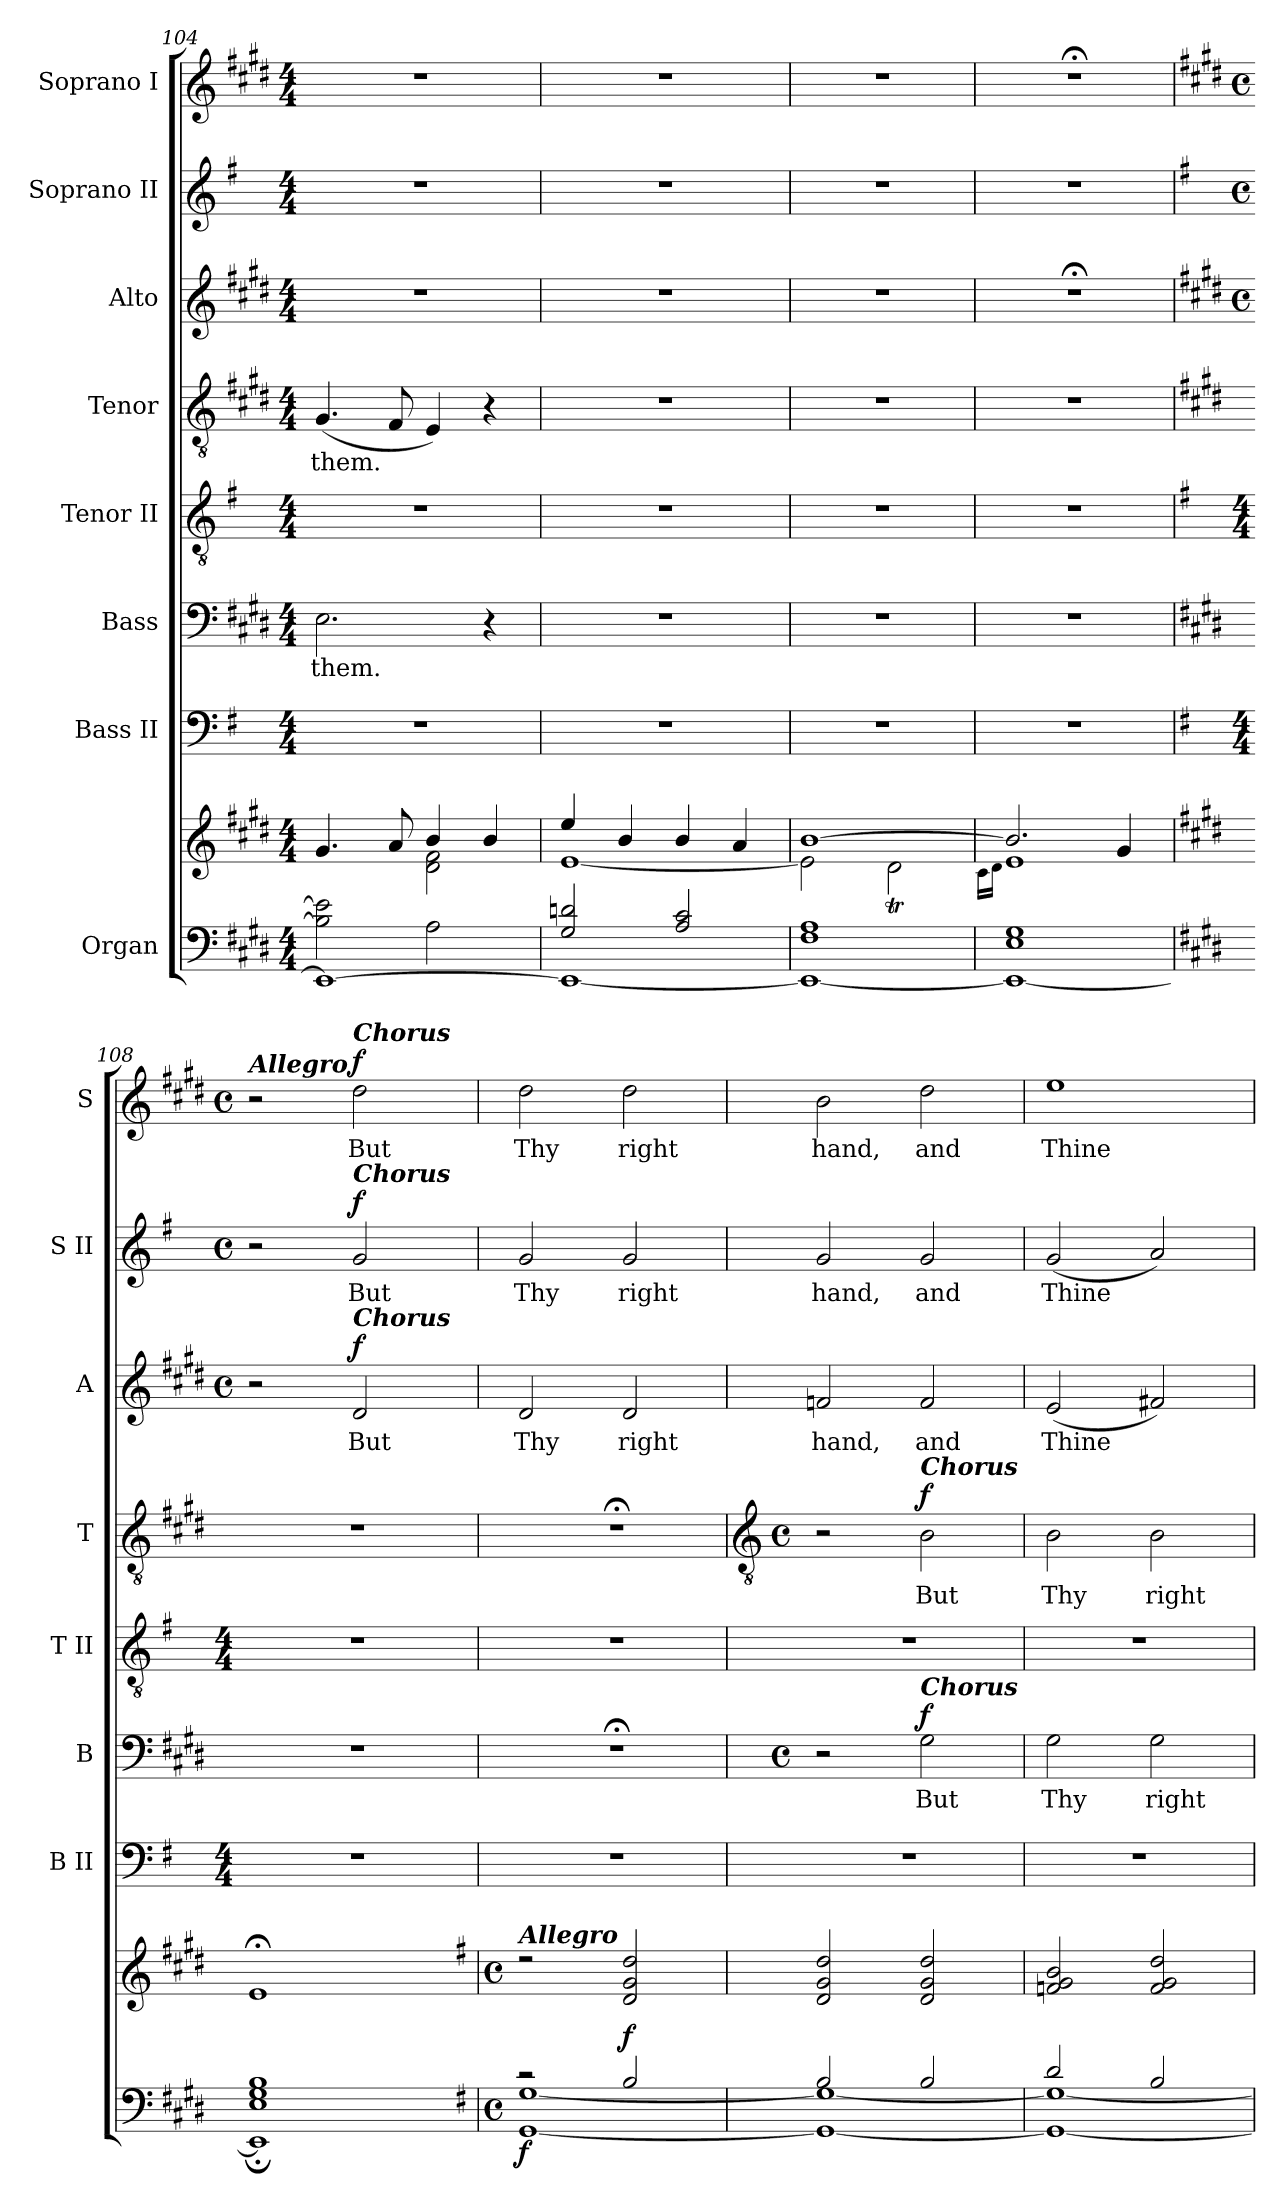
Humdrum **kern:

**kern	**kern	**dynam	**kern	**kern	**text	**dynam	**kern	**kern	**text	**dynam	**kern	**text	**dynam	**kern	**text	**dynam	**kern	**text	**dynam
*part8	*part8	*part8	*part7	*part6	*part6	*part6	*part5	*part4	*part4	*part4	*part3	*part3	*part3	*part2	*part2	*part2	*part1	*part1	*part1
*staff9	*staff8	*staff8/9	*staff7	*staff6	*staff6	*staff6	*staff5	*staff4	*staff4	*staff4	*staff3	*staff3	*staff3	*staff2	*staff2	*staff2	*staff1	*staff1	*staff1
*I"Organ	*	*	*I"Bass II	*I"Bass	*	*	*I"Tenor II	*I"Tenor	*	*	*I"Alto	*	*	*I"Soprano II	*	*	*I"Soprano I	*	*
*	*	*	*I'B II	*I'B	*	*	*I'T II	*I'T	*	*	*I'A	*	*	*I'S II	*	*	*I'S	*	*
*clefF4	*clefG2	*	*clefF4	*clefF4	*	*	*clefGv2	*clefGv2	*	*	*clefG2	*	*	*clefG2	*	*	*clefG2	*	*
*k[f#c#g#d#]	*k[f#c#g#d#]	*	*k[f#]	*k[f#c#g#d#]	*	*	*k[f#]	*k[f#c#g#d#]	*	*	*k[f#c#g#d#]	*	*	*k[f#]	*	*	*k[f#c#g#d#]	*	*
*E:	*E:	*	*G:	*E:	*	*	*G:	*E:	*	*	*E:	*	*	*G:	*	*	*E:	*	*
*M4/4	*M4/4	*	*M4/4	*M4/4	*	*	*M4/4	*M4/4	*	*	*M4/4	*	*	*M4/4	*	*	*M4/4	*	*
=104	=104	=104	=104	=104	=104	=104	=104	=104	=104	=104	=104	=104	=104	=104	=104	=104	=104	=104	=104
*^	*^	*	*	*	*	*	*	*	*	*	*	*	*	*	*	*	*	*	*
*	*^	*	*	*	*	*	*	*	*	*	*	*	*	*	*	*	*	*	*	*	*
!	!	!	!	!	!	!	!	!LO:LY:b	!	!	!	!LO:LY:b	!	!	!	!	!	!	!	!	!	!
2B\] 2e\]	2ryy	1EE\_	4.g#/	2ryy	.	1r	2.E	them.	.	1r	(<4.G#	them.	.	1r	.	.	1r	.	.	1r	.	.
.	.	.	8a/	.	.	.	.	.	.	.	8F#	.	.	.	.	.	.	.	.	.	.	.
2ryy	2A\	.	4b/	2d#\ 2f#\	.	.	.	.	.	.	4E)	.	.	.	.	.	.	.	.	.	.	.
.	.	.	4b/	.	.	.	4r	.	.	.	4r	.	.	.	.	.	.	.	.	.	.	.
*	*v	*v	*	*	*	*	*	*	*	*	*	*	*	*	*	*	*	*	*	*	*	*
=105	=105	=105	=105	=105	=105	=105	=105	=105	=105	=105	=105	=105	=105	=105	=105	=105	=105	=105	=105	=105	=105
2G#/ 2dn/	1EE\_	4ee/	[1e\	.	1r	1r	.	.	1r	1r	.	.	1r	.	.	1r	.	.	1r	.	.
.	.	4b/	.	.	.	.	.	.	.	.	.	.	.	.	.	.	.	.	.	.	.
2A/ 2c#/	.	4b/	.	.	.	.	.	.	.	.	.	.	.	.	.	.	.	.	.	.	.
.	.	4a/	.	.	.	.	.	.	.	.	.	.	.	.	.	.	.	.	.	.	.
=106	=106	=106	=106	=106	=106	=106	=106	=106	=106	=106	=106	=106	=106	=106	=106	=106	=106	=106	=106	=106	=106
1F#/ 1A/	1EE\_	[1b/	2e\]	.	1r	1r	.	.	1r	1r	.	.	1r	.	.	1r	.	.	1r	.	.
.	.	.	2d#t\	.	.	.	.	.	.	.	.	.	.	.	.	.	.	.	.	.	.
=107	=107	=107	=107	=107	=107	=107	=107	=107	=107	=107	=107	=107	=107	=107	=107	=107	=107	=107	=107	=107	=107
.	.	.	16qqc#\LL	.	.	.	.	.	.	.	.	.	.	.	.	.	.	.	.	.	.
.	.	.	16qqd#\JJ	.	.	.	.	.	.	.	.	.	.	.	.	.	.	.	.	.	.
1E/ 1G#/	1EE\_	2.b/]	1e\	.	1r	1r	.	.	1r	1r	.	.	1r;<	.	.	1r	.	.	1r;<	.	.
.	.	4g#/	.	.	.	.	.	.	.	.	.	.	.	.	.	.	.	.	.	.	.
*	*	*	*	*	*	*	*	*	*	*	*	*	*k[f#]	*	*	*	*	*	*k[f#]	*	*
*	*	*	*	*	*	*	*	*	*	*	*	*	*G:	*	*	*	*	*	*G:	*	*
!!LO:LB:g=z
=108	=108	=108	=108	=108	=108	=108	=108	=108	=108	=108	=108	=108	=108	=108	=108	=108	=108	=108	=108	=108	=108
*	*	*	*	*	*	*	*	*	*	*	*	*	*	*	*	*k[f#]	*	*	*	*	*
*	*	*	*	*	*	*	*	*	*	*	*	*	*	*	*	*G:	*	*	*	*	*
*	*	*	*	*	*M4/4	*	*	*	*M4/4	*	*	*	*M4/4	*	*	*M4/4	*	*	*M4/4	*	*
*	*	*	*	*	*	*	*	*	*	*	*	*	*met(c)	*	*	*met(c)	*	*	*met(c)	*	*
!	!	!	!	!	!	!	!	!	!	!	!	!	!	!	!	!	!	!	!LO:TX:a:Bi:t=Allegro	!	!
1E/ 1G#/ 1B/	1EE;\]	1e;</	1ryy	.	1r	1r	.	.	1r	1r	.	.	2r	.	.	2r	.	.	2r	.	.
!	!	!	!	!	!	!	!	!	!	!	!	!	!	!	!	!	!	!	!LO:TX:a:Bi:t=Chorus	!	!
!	!	!	!	!	!	!	!	!	!	!	!	!	!	!	!	!LO:TX:a:Bi:t=Chorus	!	!	!	!	!
!	!	!	!	!	!	!	!	!	!	!	!	!	!LO:TX:a:Bi:t=Chorus	!	!	!	!	!	!	!	!
!	!	!	!	!	!	!	!	!	!	!	!	!	!	!LO:LY:b	!LO:DY:b	!	!LO:LY:b	!LO:DY:b	!	!LO:LY:b	!LO:DY:b
.	.	.	.	.	.	.	.	.	.	.	.	.	2d	But	f	2g	But	f	2dd	But	f
*k[f#]	*	*k[f#]	*	*	*	*	*	*	*	*	*	*	*	*	*	*	*	*	*	*	*
*G:	*	*G:	*	*	*	*	*	*	*	*	*	*	*	*	*	*	*	*	*	*	*
!!LO:LB:g=z
=109	=109	=109	=109	=109	=109	=109	=109	=109	=109	=109	=109	=109	=109	=109	=109	=109	=109	=109	=109	=109	=109
*M4/4	*	*M4/4	*	*	*	*	*	*	*	*	*	*	*	*	*	*	*	*	*	*	*
*met(c)	*	*met(c)	*	*	*	*	*	*	*	*	*	*	*	*	*	*	*	*	*	*	*
!	!	!LO:TX:a:Bi:t=Allegro	!	!	!	!	!	!	!	!	!	!	!	!	!	!	!	!	!	!	!
!	!	!	!	!LO:DY:b=2	!	!	!	!	!	!	!	!	!	!LO:LY:b	!	!	!LO:LY:b	!	!	!LO:LY:b	!
2r	[1GG\ [1G\	2r	1ryy	f	1r	1r;<	.	.	1r	1r;<	.	.	2d	Thy	.	2g	Thy	.	2dd	Thy	.
!	!	!	!	!LO:DY:b	!	!	!	!	!	!	!	!	!	!LO:LY:b	!	!	!LO:LY:b	!	!	!LO:LY:b	!
2B/	.	2d/ 2g/ 2dd/	.	f	.	.	.	.	.	.	.	.	2d	right	.	2g	right	.	2dd	right	.
*	*	*	*	*	*	*k[f#]	*	*	*	*k[f#]	*	*	*	*	*	*	*	*	*	*	*
*	*	*	*	*	*	*G:	*	*	*	*G:	*	*	*	*	*	*	*	*	*	*	*
!!LO:LB:g=z
=110	=110	=110	=110	=110	=110	=110	=110	=110	=110	=110	=110	=110	=110	=110	=110	=110	=110	=110	=110	=110	=110
*	*	*	*	*	*	*	*	*	*	*clefGv2	*	*	*	*	*	*	*	*	*	*	*
*	*	*	*	*	*	*M4/4	*	*	*	*M4/4	*	*	*	*	*	*	*	*	*	*	*
*	*	*	*	*	*	*met(c)	*	*	*	*met(c)	*	*	*	*	*	*	*	*	*	*	*
!	!	!	!	!	!	!	!	!	!	!	!	!	!	!LO:LY:b	!	!	!LO:LY:b	!	!	!LO:LY:b	!
2B/	1GG\_ 1G\_	2d/ 2g/ 2dd/	1ryy	.	1r	2r	.	.	1r	2r	.	.	2fn	hand,	.	2g	hand,	.	2b	hand,	.
!	!	!	!	!	!	!	!	!	!	!LO:TX:a:Bi:t=Chorus	!	!	!	!	!	!	!	!	!	!	!
!	!	!	!	!	!	!LO:TX:a:Bi:t=Chorus	!	!	!	!	!	!	!	!	!	!	!	!	!	!	!
!	!	!	!	!	!	!	!LO:LY:b	!LO:DY:b	!	!	!LO:LY:b	!LO:DY:b	!	!LO:LY:b	!	!	!LO:LY:b	!	!	!LO:LY:b	!
2B/	.	2d/ 2g/ 2dd/	.	.	.	2G	But	f	.	2B	But	f	2f	and	.	2g	and	.	2dd	and	.
=111	=111	=111	=111	=111	=111	=111	=111	=111	=111	=111	=111	=111	=111	=111	=111	=111	=111	=111	=111	=111	=111
!	!	!	!	!	!	!	!LO:LY:b	!	!	!	!LO:LY:b	!	!	!LO:LY:b	!	!	!LO:LY:b	!	!	!LO:LY:b	!
2d/	1GG\_ 1G\_	2fn/ 2g/ 2b/	1ryy	.	1r	2G	Thy	.	1r	2B	Thy	.	(<2e	Thine	.	(<2g	Thine	.	1ee	Thine	.
!	!	!	!	!	!	!	!LO:LY:b	!	!	!	!LO:LY:b	!	!	!	!	!	!	!	!	!	!
2B/	.	2f/ 2g/ 2dd/	.	.	.	2G	right	.	.	2B	right	.	2f#X)	.	.	2a)	.	.	.	.	.
*v	*v	*	*	*	*	*	*	*	*	*	*	*	*	*	*	*	*	*	*	*	*
*	*v	*v	*	*	*	*	*	*	*	*	*	*	*	*	*	*	*	*	*	*
=	=	=	=	=	=	=	=	=	=	=	=	=	=	=	=	=	=	=	=
*-	*-	*-	*-	*-	*-	*-	*-	*-	*-	*-	*-	*-	*-	*-	*-	*-	*-	*-	*-
